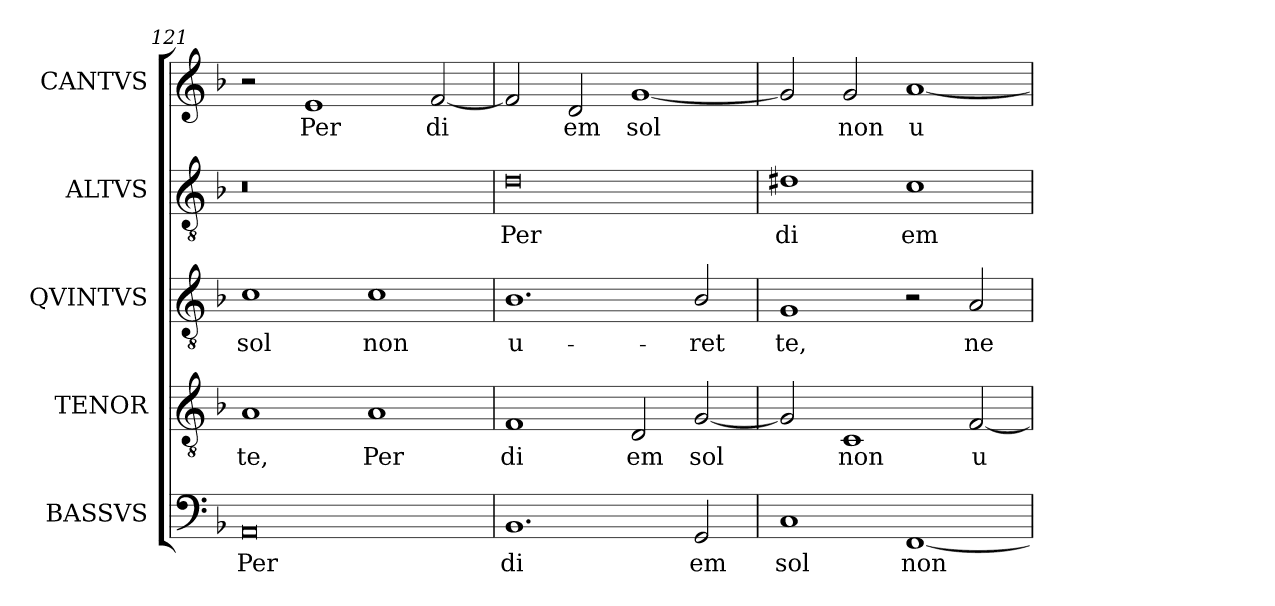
**kern	**text	**kern	**text	**kern	**text	**kern	**text	**kern	**text
*part5	*part5	*part4	*part4	*part3	*part3	*part2	*part2	*part1	*part1
*staff5	*staff5	*staff4	*staff4	*staff3	*staff3	*staff2	*staff2	*staff1	*staff1
*I"BASSVS	*	*I"TENOR	*	*I"QVINTVS	*	*I"ALTVS	*	*I"CANTVS	*
*clefF4	*	*clefGv2	*	*clefGv2	*	*clefGv2	*	*clefG2	*
*ITrd-3c-5	*	*ITrd-3c-5	*	*ITrd-3c-5	*	*ITrd-3c-5	*	*	*
*k[b-e-]	*	*k[b-e-]	*	*k[b-e-]	*	*k[b-e-]	*	*k[b-]	*
*B-:	*	*B-:	*	*B-:	*	*B-:	*	*F:	*
=121	=121	=121	=121	=121	=121	=121	=121	=121	=121
!	!LO:LY:b:cj	!	!LO:LY:b:cj	!	!LO:LY:b:cj	!	!	!	!
0D	Per	1d	te,	1f	sol	0r	.	2r	.
!	!	!	!	!	!	!	!	!	!LO:LY:b:cj
.	.	.	.	.	.	.	.	1e	Per
!	!	!	!LO:LY:b:cj	!	!LO:LY:b:cj	!	!	!	!
.	.	1d	Per	1f	non	.	.	.	.
!	!	!	!	!	!	!	!	!	!LO:LY:b:cj
.	.	.	.	.	.	.	.	[<2f/	di-
=122	=122	=122	=122	=122	=122	=122	=122	=122	=122
!	!LO:LY:b:cj	!	!LO:LY:b:cj	!	!LO:LY:b:cj	!	!LO:LY:b:cj	!	!LO:LY:b:cj
1.E-	di	1B-	di	1.e-	u-	0g	Per	2f/]	--
!	!	!	!	!	!	!	!	!	!LO:LY:b:cj
.	.	.	.	.	.	.	.	2d/	-em
!	!	!	!LO:LY:b:cj	!	!	!	!	!	!LO:LY:b:cj
.	.	2G/	em	.	.	.	.	[<1g	sol
!	!LO:LY:b:cj	!	!LO:LY:b:cj	!	!LO:LY:b:cj	!	!	!	!
2C/	em	[<2c/	sol	2e-/	-ret	.	.	.	.
=123	=123	=123	=123	=123	=123	=123	=123	=123	=123
!	!LO:LY:b:cj	!	!LO:LY:b:cj	!	!LO:LY:b:cj	!	!LO:LY:b:cj	!	!LO:LY:b:cj
1F	sol	2c/]	.	1c	te,	1g#X	di	2g/]	.
!	!	!	!LO:LY:b:cj	!	!	!	!	!	!LO:LY:b:cj
.	.	1F	non	.	.	.	.	2g/	non
!	!LO:LY:b:cj	!	!	!	!	!	!LO:LY:b:cj	!	!LO:LY:b:cj
[<1BB-	non	.	.	2r	.	1f	em	[<1a	u-
!	!	!	!LO:LY:b:cj	!	!LO:LY:b:cj	!	!	!	!
.	.	[<2B-/	u	2d/	ne-	.	.	.	.
=	=	=	=	=	=	=	=	=	=
*-	*-	*-	*-	*-	*-	*-	*-	*-	*-
